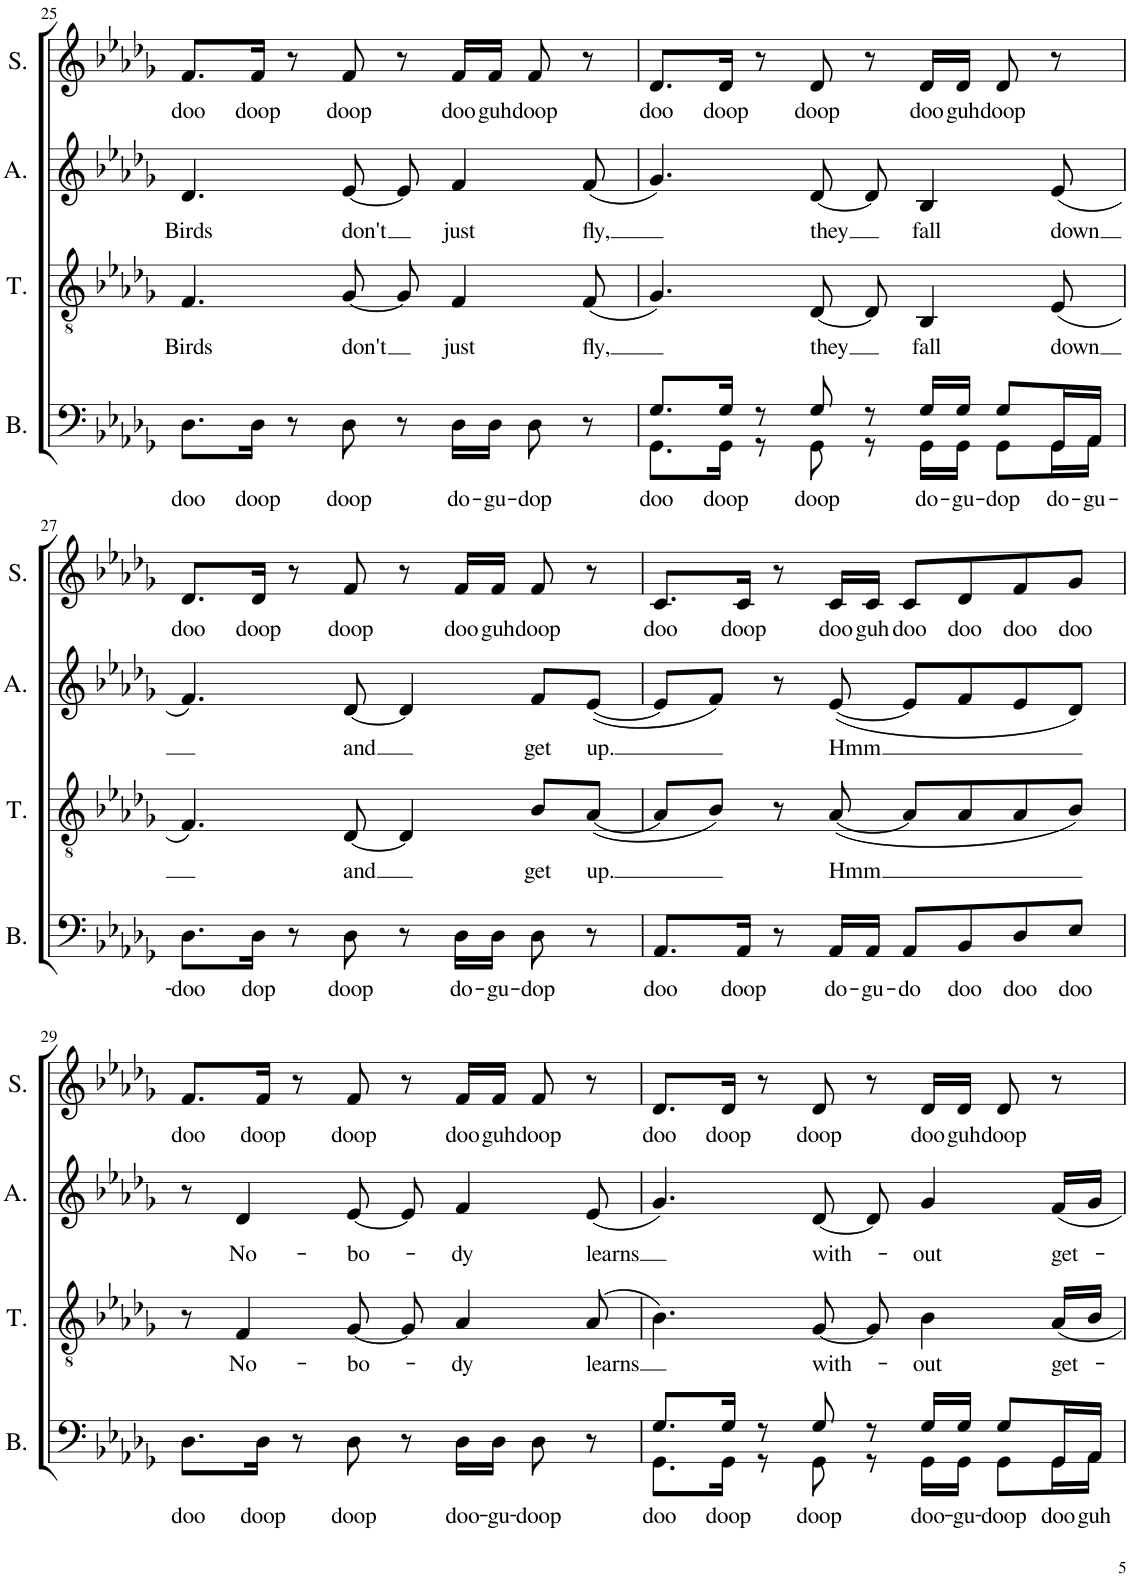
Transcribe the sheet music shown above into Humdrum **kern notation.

**kern	**text	**kern	**text	**kern	**text	**kern	**text
*part4	*part4	*part3	*part3	*part2	*part2	*part1	*part1
*staff4	*staff4	*staff3	*staff3	*staff2	*staff2	*staff1	*staff1
*I"Bass	*	*I"Tenor	*	*I"Alto	*	*I"Soprano	*
*I'B.	*	*I'T.	*	*I'A.	*	*I'S.	*
!!LO:PB:g=z
*clefF4	*	*clefGv2	*	*clefG2	*	*clefG2	*
*k[b-e-a-d-g-]	*	*k[b-e-a-d-g-]	*	*k[b-e-a-d-g-]	*	*k[b-e-a-d-g-]	*
*M4/4	*	*M4/4	*	*M4/4	*	*M4/4	*
=25	=25	=25	=25	=25	=25	=25	=25
!	!LO:LY:b	!	!LO:LY:b	!	!LO:LY:b	!	!LO:LY:b
8.D-\L	doo	4.F/	Birds	4.d-/	Birds	8.f/L	doo
!	!LO:LY:b	!	!	!	!	!	!LO:LY:b
16D-\Jk	doop	.	.	.	.	16f/Jk	doop
8r	.	.	.	.	.	8r	.
!	!LO:LY:b	!	!LO:LY:b	!	!LO:LY:b	!	!LO:LY:b
8D-\	doop	[8G-/	don't	[8e-/	don't	8f/	doop
8r	.	8G-/]	.	8e-/]	.	8r	.
!	!LO:LY:b	!	!LO:LY:b	!	!LO:LY:b	!	!LO:LY:b
16D-\LL	do-	4F/	just	4f/	just	16f/LL	doo
!	!LO:LY:b	!	!	!	!	!	!LO:LY:b
16D-\JJ	-gu-	.	.	.	.	16f/JJ	guh
!	!LO:LY:b	!	!	!	!	!	!LO:LY:b
8D-\	-dop	.	.	.	.	8f/	doop
!	!	!	!LO:LY:b	!	!LO:LY:b	!	!
8r	.	(8F/	fly,	(8f/	fly,	8r	.
=26	=26	=26	=26	=26	=26	=26	=26
!	!LO:LY:b	!	!	!	!	!	!LO:LY:b
*^	*	*	*	*	*	*	*
8.G-/L	8.GG-\L	doo	4.G-/)	.	4.g-/)	.	8.d-/L	doo
!	!	!LO:LY:b	!	!	!	!	!	!LO:LY:b
16G-/Jk	16GG-\Jk	doop	.	.	.	.	16d-/Jk	doop
8r	8r	.	.	.	.	.	8r	.
!	!	!LO:LY:b	!	!LO:LY:b	!	!LO:LY:b	!	!LO:LY:b
8G-/	8GG-\	doop	[8D-/	they	[8d-/	they	8d-/	doop
8r	8r	.	8D-/]	.	8d-/]	.	8r	.
!	!	!LO:LY:b	!	!LO:LY:b	!	!LO:LY:b	!	!LO:LY:b
16G-/LL	16GG-\LL	do-	4BB-/	fall	4B-/	fall	16d-/LL	doo
!	!	!LO:LY:b	!	!	!	!	!	!LO:LY:b
16G-/JJ	16GG-\JJ	-gu-	.	.	.	.	16d-/JJ	guh
!	!	!LO:LY:b	!	!	!	!	!	!LO:LY:b
8G-/L	8GG-\L	-dop	.	.	.	.	8d-/	doop
!	!	!LO:LY:b	!	!LO:LY:b	!	!LO:LY:b	!	!
16GG-/L	16GG-\L	do-	(8E-/	down	(8e-/	down	8r	.
!	!	!LO:LY:b	!	!	!	!	!	!
16AA-/JJ	16AA-\JJ	-gu-	.	.	.	.	.	.
!!LO:LB:g=z
=27	=27	=27	=27	=27	=27	=27	=27	=27
!	!	!LO:LY:b	!	!	!	!	!	!LO:LY:b
*v	*v	*	*	*	*	*	*	*
8.D-\L	-doo	4.F/)	.	4.f/)	.	8.d-/L	doo
!	!LO:LY:b	!	!	!	!	!	!LO:LY:b
16D-\Jk	dop	.	.	.	.	16d-/Jk	doop
8r	.	.	.	.	.	8r	.
!	!LO:LY:b	!	!LO:LY:b	!	!LO:LY:b	!	!LO:LY:b
8D-\	doop	[8D-/	and	[8d-/	and	8f/	doop
8r	.	4D-/]	.	4d-/]	.	8r	.
!	!LO:LY:b	!	!	!	!	!	!LO:LY:b
16D-\LL	do-	.	.	.	.	16f/LL	doo
!	!LO:LY:b	!	!	!	!	!	!LO:LY:b
16D-\JJ	-gu-	.	.	.	.	16f/JJ	guh
!	!LO:LY:b	!	!LO:LY:b	!	!LO:LY:b	!	!LO:LY:b
8D-\	-dop	8B-/L	get	8f/L	get	8f/	doop
!	!	!	!LO:LY:b	!	!LO:LY:b	!	!
8r	.	([8A-/J	up.	([8e-/J	up.	8r	.
=28	=28	=28	=28	=28	=28	=28	=28
!	!LO:LY:b	!	!	!	!	!	!LO:LY:b
8.AA-/L	doo	8A-/L]	.	8e-/L]	.	8.c/L	doo
.	.	8B-/J)	.	8f/J)	.	.	.
!	!LO:LY:b	!	!	!	!	!	!LO:LY:b
16AA-/Jk	doop	.	.	.	.	16c/Jk	doop
8r	.	8r	.	8r	.	8r	.
!	!LO:LY:b	!	!LO:LY:b	!	!LO:LY:b	!	!LO:LY:b
16AA-/LL	do-	([8A-/	Hmm	([8e-/	Hmm	16c/LL	doo
!	!LO:LY:b	!	!	!	!	!	!LO:LY:b
16AA-/JJ	-gu-	.	.	.	.	16c/JJ	guh
!	!LO:LY:b	!	!	!	!	!	!LO:LY:b
8AA-/L	-do	8A-/L]	.	8e-/L]	.	8c/L	doo
!	!LO:LY:b	!	!	!	!	!	!LO:LY:b
8BB-/	doo	8A-/	.	8f/	.	8d-/	doo
!	!LO:LY:b	!	!	!	!	!	!LO:LY:b
8D-/	doo	8A-/	.	8e-/	.	8f/	doo
!	!LO:LY:b	!	!	!	!	!	!LO:LY:b
8E-/J	doo	8B-/J)	.	8d-/J)	.	8g-/J	doo
!!LO:LB:g=z
=29	=29	=29	=29	=29	=29	=29	=29
!	!LO:LY:b	!	!	!	!	!	!LO:LY:b
8.D-\L	doo	8r	.	8r	.	8.f/L	doo
!	!	!	!LO:LY:b	!	!LO:LY:b	!	!
.	.	4F/	No-	4d-/	No-	.	.
!	!LO:LY:b	!	!	!	!	!	!LO:LY:b
16D-\Jk	doop	.	.	.	.	16f/Jk	doop
8r	.	.	.	.	.	8r	.
!	!LO:LY:b	!	!LO:LY:b	!	!LO:LY:b	!	!LO:LY:b
8D-\	doop	[8G-/	-bo-	[8e-/	-bo-	8f/	doop
8r	.	8G-/]	.	8e-/]	.	8r	.
!	!LO:LY:b	!	!LO:LY:b	!	!LO:LY:b	!	!LO:LY:b
16D-\LL	doo-	4A-/	-dy	4f/	-dy	16f/LL	doo
!	!LO:LY:b	!	!	!	!	!	!LO:LY:b
16D-\JJ	-gu-	.	.	.	.	16f/JJ	guh
!	!LO:LY:b	!	!	!	!	!	!LO:LY:b
8D-\	-doop	.	.	.	.	8f/	doop
!	!	!	!LO:LY:b	!	!LO:LY:b	!	!
8r	.	(8A-/	learns	(8e-/	learns	8r	.
=30	=30	=30	=30	=30	=30	=30	=30
!	!LO:LY:b	!	!	!	!	!	!LO:LY:b
*^	*	*	*	*	*	*	*
8.G-/L	8.GG-\L	doo	4.B-\)	.	4.g-/)	.	8.d-/L	doo
!	!	!LO:LY:b	!	!	!	!	!	!LO:LY:b
16G-/Jk	16GG-\Jk	doop	.	.	.	.	16d-/Jk	doop
8r	8r	.	.	.	.	.	8r	.
!	!	!LO:LY:b	!	!LO:LY:b	!	!LO:LY:b	!	!LO:LY:b
8G-/	8GG-\	doop	[8G-/	with-	[8d-/	with-	8d-/	doop
8r	8r	.	8G-/]	.	8d-/]	.	8r	.
!	!	!LO:LY:b	!	!LO:LY:b	!	!LO:LY:b	!	!LO:LY:b
16G-/LL	16GG-\LL	doo-	4B-\	-out	4g-/	-out	16d-/LL	doo
!	!	!LO:LY:b	!	!	!	!	!	!LO:LY:b
16G-/JJ	16GG-\JJ	-gu-	.	.	.	.	16d-/JJ	guh
!	!	!LO:LY:b	!	!	!	!	!	!LO:LY:b
8G-/L	8GG-\L	-doop	.	.	.	.	8d-/	doop
!	!	!LO:LY:b	!	!LO:LY:b	!	!LO:LY:b	!	!
16GG-/L	16GG-\L	doo	16A-/LL	get-	16f/LL	get-	8r	.
!	!	!LO:LY:b	!	!	!	!	!	!
16AA-/JJ	16AA-\JJ	guh	16B-/JJ	.	16g-/JJ	.	.	.
*v	*v	*	*	*	*	*	*	*
=	=	=	=	=	=	=	=
*-	*-	*-	*-	*-	*-	*-	*-
